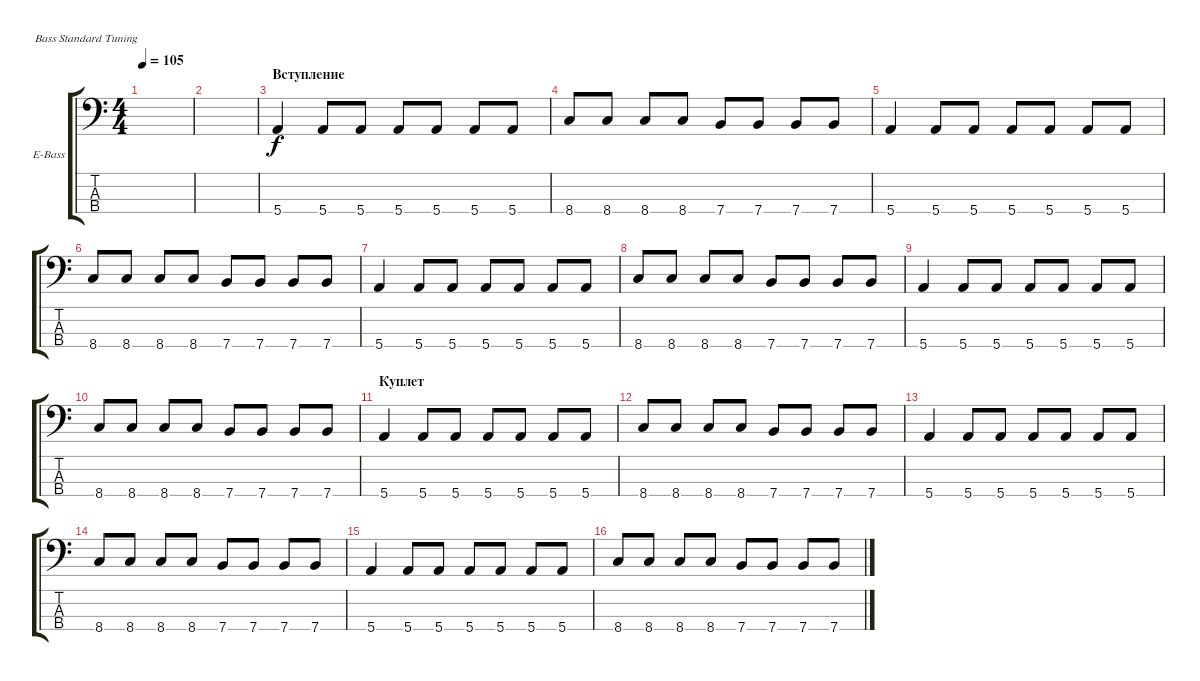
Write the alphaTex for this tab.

\defaultSystemsLayout 4
\bracketExtendMode groupsimilarinstruments
\firstSystemTrackNameOrientation horizontal
\otherSystemsTrackNameOrientation horizontal
\track ("А. Андреев" "E-Bass") {instrument electricbassfinger}
\staff {score tabs}
\tuning (G2 D2 A1 E1)
\ts (4 4)
\tempo 105
\clef f4
\ks c
|
|
\section ("" "Вступление")
5.4.4 5.4.8 5.4.8 5.4.8 5.4.8 5.4.8 5.4.8 |
8.4.8 8.4.8 8.4.8 8.4.8 7.4.8 7.4.8 7.4.8 7.4.8 |
5.4.4 5.4.8 5.4.8 5.4.8 5.4.8 5.4.8 5.4.8 |
8.4.8 8.4.8 8.4.8 8.4.8 7.4.8 7.4.8 7.4.8 7.4.8 |
5.4.4 5.4.8 5.4.8 5.4.8 5.4.8 5.4.8 5.4.8 |
8.4.8 8.4.8 8.4.8 8.4.8 7.4.8 7.4.8 7.4.8 7.4.8 |
5.4.4 5.4.8 5.4.8 5.4.8 5.4.8 5.4.8 5.4.8 |
8.4.8 8.4.8 8.4.8 8.4.8 7.4.8 7.4.8 7.4.8 7.4.8 |
\section ("" "Куплет")
5.4.4 5.4.8 5.4.8 5.4.8 5.4.8 5.4.8 5.4.8 |
8.4.8 8.4.8 8.4.8 8.4.8 7.4.8 7.4.8 7.4.8 7.4.8 |
5.4.4 5.4.8 5.4.8 5.4.8 5.4.8 5.4.8 5.4.8 |
8.4.8 8.4.8 8.4.8 8.4.8 7.4.8 7.4.8 7.4.8 7.4.8 |
5.4.4 5.4.8 5.4.8 5.4.8 5.4.8 5.4.8 5.4.8 |
8.4.8 8.4.8 8.4.8 8.4.8 7.4.8 7.4.8 7.4.8 7.4.8
